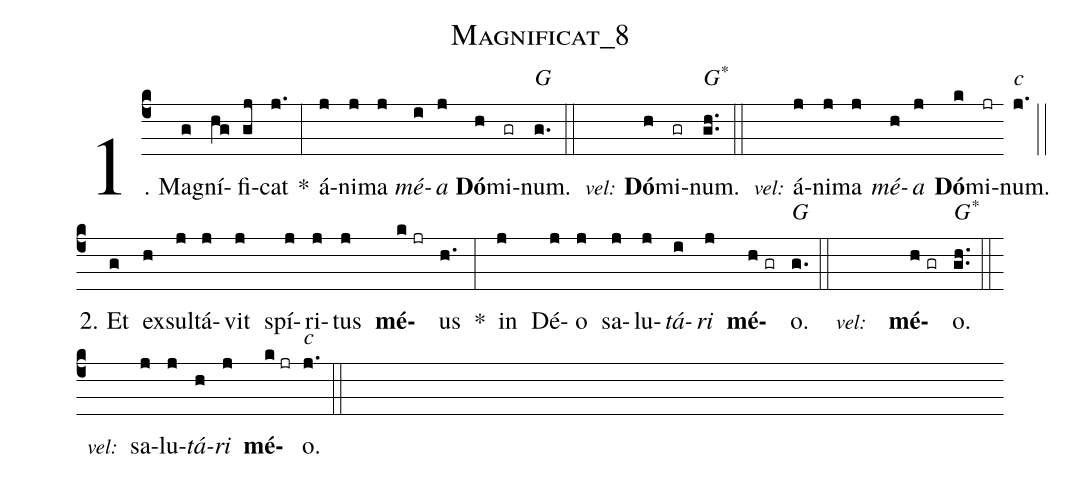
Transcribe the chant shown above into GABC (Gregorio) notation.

name:Magnificat_8;
%%
(c4) 1. Ma(g)gní(hg)fi(gj)cat(j.) *(:) á(j)ni(j)ma(j) <i>mé</i>(i)<i>a</i>(j) <b>Dó</b>(h)mi(gr)num.<alt>G</alt>(g.) (::) <eu> <v>\footnotesize\textit{vel:}</v>(////)  <b>Dó</b>(h)mi(gr)num.<alt>G\textsuperscript{*}</alt></eu>(gh..) (::) <eu> <v>\footnotesize\textit{vel:}</v>(////) á(j)ni(j)ma(j) <i>mé</i>(h)<i>a</i>(j) <b>Dó</b>(k)mi(jr)num.<alt>c</alt></eu>(j.) (::) (Z-)

2. Et(g) ex(h)sul(j)tá(j)vit(j) spí(j)ri(j)tus(j) <b>mé</b>(k//jr)us(h.) *(:) in(j) Dé(j)o(j) sa(j)lu(j)<i>tá</i>(i)<i>ri</i>(j) <b>mé</b>(h//gr)o.<alt>G</alt>(g.) (::) <eu> <v>\footnotesize\textit{vel:}</v>(////)  <b>mé</b>(h//gr)o.<alt>G\textsuperscript{*}</alt></eu>(gh..) (::) <eu> <v>\footnotesize\textit{vel:}</v>(////)  sa(j)lu(j)<i>tá</i>(h)<i>ri</i>(j) <b>mé</b>(k//jr)o.<alt>c</alt></eu>(j.) (::)
